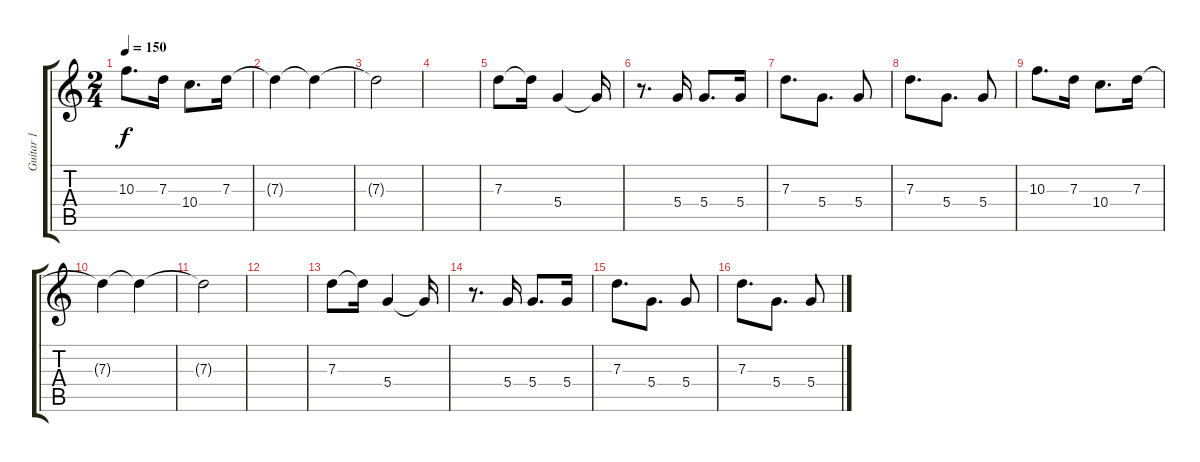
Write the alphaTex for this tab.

\track ("Guitar 1" "Guitar 1") {instrument overdrivenguitar}
\staff {score tabs}
\tuning (E4 B3 G3 D3 A2 E2) {hide}
\ts (2 4)
\tempo 150
\clef g2
\ks c
10.3.8{d dy f} 7.3.16 10.4.8{d} 7.3.16 |
7.3{t}.4 7.3{t}.4 |
7.3{t}.2 |
|
7.3.8 7.3{t}.16 5.4.4 5.4{t}.16 |
r.8{d} 5.4.16 5.4.8{d} 5.4.16 |
7.3.8{d} 5.4.8{d} 5.4.8 |
7.3.8{d} 5.4.8{d} 5.4.8 |
10.3.8{d} 7.3.16 10.4.8{d} 7.3.16 |
7.3{t}.4 7.3{t}.4 |
7.3{t}.2 |
|
7.3.8 7.3{t}.16 5.4.4 5.4{t}.16 |
r.8{d} 5.4.16 5.4.8{d} 5.4.16 |
7.3.8{d} 5.4.8{d} 5.4.8 |
7.3.8{d} 5.4.8{d} 5.4.8
